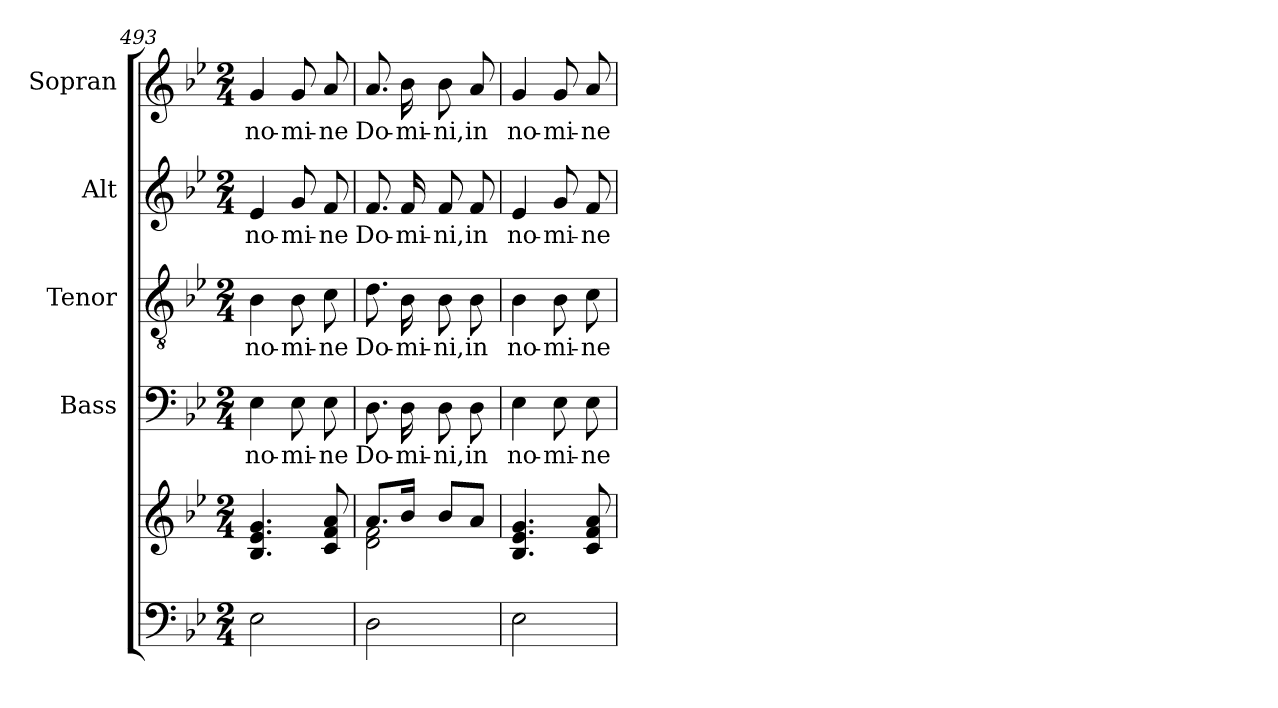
**kern	**kern	**kern	**text	**kern	**text	**kern	**text	**kern	**text
*part5	*part5	*part4	*part4	*part3	*part3	*part2	*part2	*part1	*part1
*staff6	*staff5	*staff4	*staff4	*staff3	*staff3	*staff2	*staff2	*staff1	*staff1
*	*	*I"Bass	*	*I"Tenor	*	*I"Alt	*	*I"Sopran	*
*	*	*I'B.	*	*I'T.	*	*I'A.	*	*I'S.	*
*clefF4	*clefG2	*clefF4	*	*clefGv2	*	*clefG2	*	*clefG2	*
*k[b-e-]	*k[b-e-]	*k[b-e-]	*	*k[b-e-]	*	*k[b-e-]	*	*k[b-e-]	*
*B-:	*B-:	*B-:	*	*B-:	*	*B-:	*	*B-:	*
*M2/4	*M2/4	*M2/4	*	*M2/4	*	*M2/4	*	*M2/4	*
=493	=493	=493	=493	=493	=493	=493	=493	=493	=493
!	!	!	!LO:LY:b	!	!LO:LY:b	!	!LO:LY:b	!	!LO:LY:b
2E-\	4.B-/ 4.e-/ 4.g/	4E-\	no-	4B-\	no-	4e-/	no-	4g/	no-
!	!	!	!LO:LY:b	!	!LO:LY:b	!	!LO:LY:b	!	!LO:LY:b
.	.	8E-\	-mi-	8B-\	-mi-	8g/	-mi-	8g/	-mi-
!	!	!	!LO:LY:b	!	!LO:LY:b	!	!LO:LY:b	!	!LO:LY:b
.	8c/ 8f/ 8a/	8E-\	-ne	8c\	-ne	8f/	-ne	8a/	-ne
=494	=494	=494	=494	=494	=494	=494	=494	=494	=494
*	*^	*	*	*	*	*	*	*	*
!	!	!	!	!LO:LY:b	!	!LO:LY:b	!	!LO:LY:b	!	!LO:LY:b
2D\	8.a/L	2d\ 2f\	8.D\	Do-	8.d\	Do-	8.f/	Do-	8.a/	Do-
!	!	!	!	!LO:LY:b	!	!LO:LY:b	!	!LO:LY:b	!	!LO:LY:b
.	16b-/Jk	.	16D\	-mi-	16B-\	-mi-	16f/	-mi-	16b-\	-mi-
!	!	!	!	!LO:LY:b	!	!LO:LY:b	!	!LO:LY:b	!	!LO:LY:b
.	8b-/L	.	8D\	-ni,	8B-\	-ni,	8f/	-ni,	8b-\	-ni,
!	!	!	!	!LO:LY:b	!	!LO:LY:b	!	!LO:LY:b	!	!LO:LY:b
.	8a/J	.	8D\	in	8B-\	in	8f/	in	8a/	in
*	*v	*v	*	*	*	*	*	*	*	*
=495	=495	=495	=495	=495	=495	=495	=495	=495	=495
!	!	!	!LO:LY:b	!	!LO:LY:b	!	!LO:LY:b	!	!LO:LY:b
2E-\	4.B-/ 4.e-/ 4.g/	4E-\	no-	4B-\	no-	4e-/	no-	4g/	no-
!	!	!	!LO:LY:b	!	!LO:LY:b	!	!LO:LY:b	!	!LO:LY:b
.	.	8E-\	-mi-	8B-\	-mi-	8g/	-mi-	8g/	-mi-
!	!	!	!LO:LY:b	!	!LO:LY:b	!	!LO:LY:b	!	!LO:LY:b
.	8c/ 8f/ 8a/	8E-\	-ne	8c\	-ne	8f/	-ne	8a/	-ne
=	=	=	=	=	=	=	=	=	=
*-	*-	*-	*-	*-	*-	*-	*-	*-	*-
